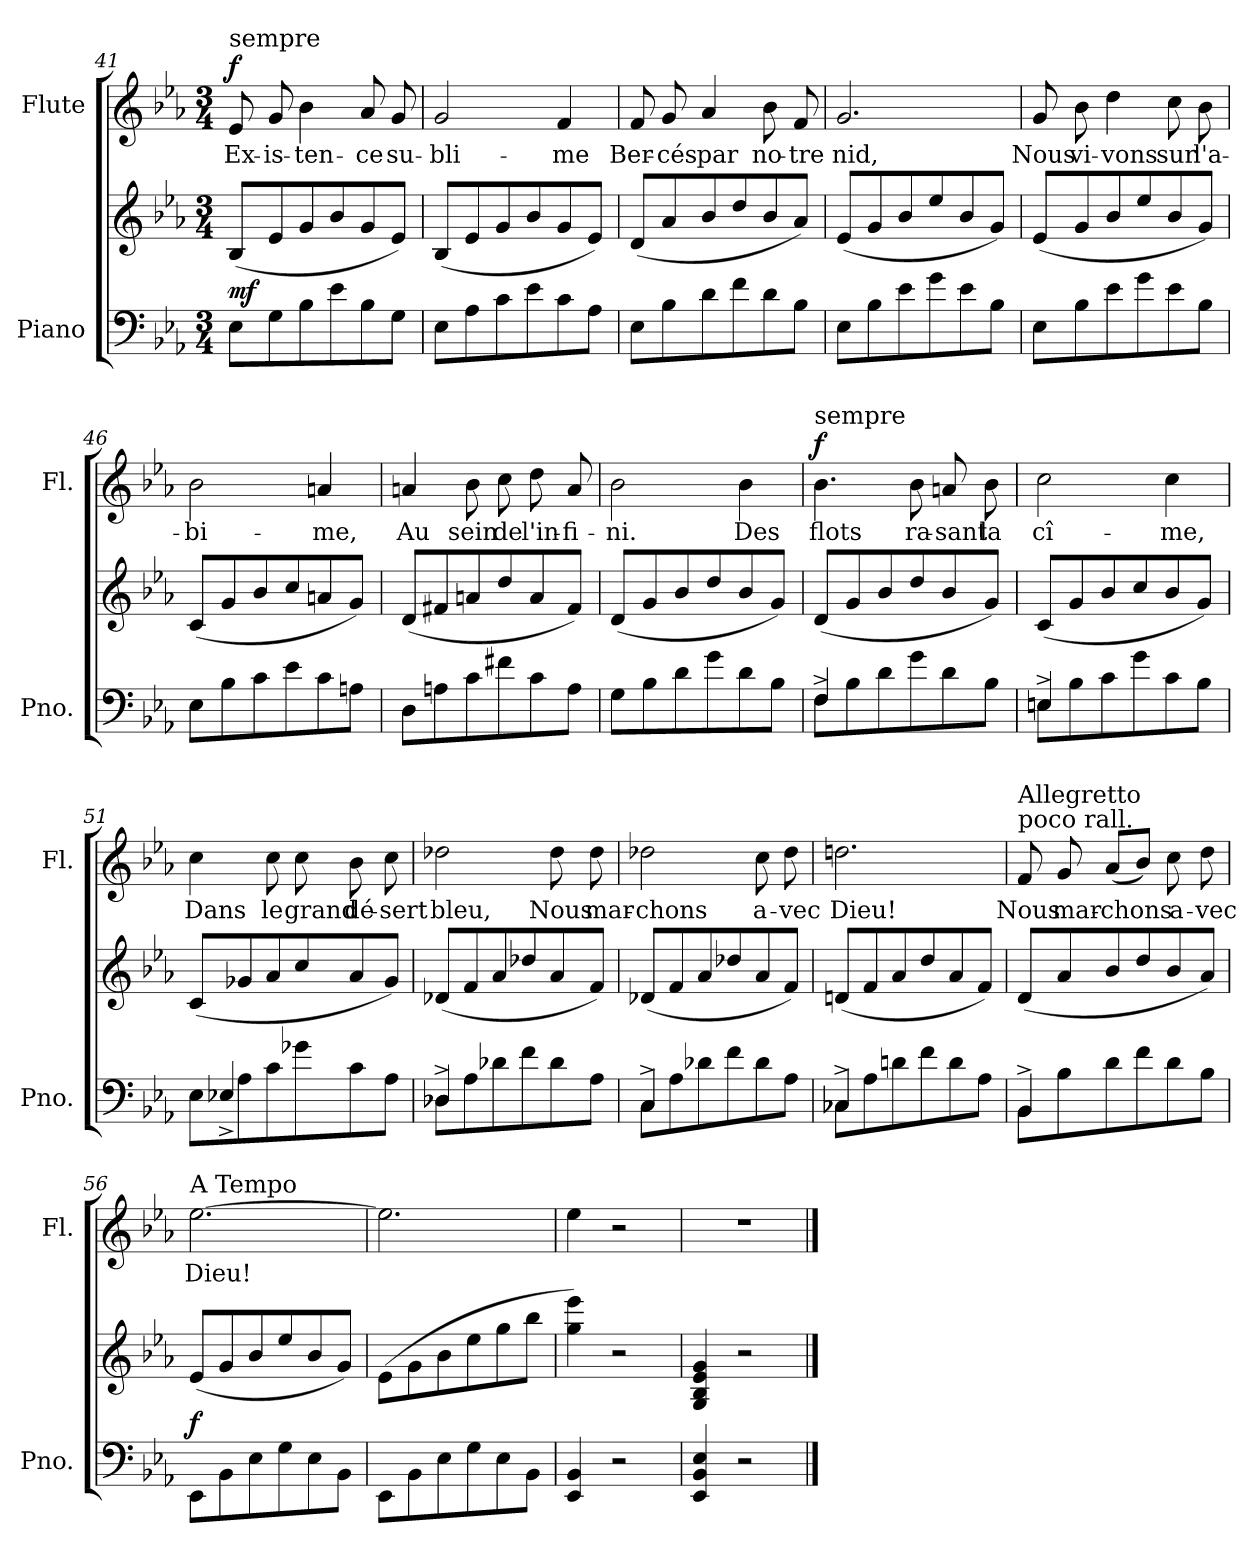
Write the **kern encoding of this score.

**kern	**kern	**dynam	**kern	**text	**dynam
*part2	*part2	*part2	*part1	*part1	*part1
*staff3	*staff2	*staff2/3	*staff1	*staff1	*staff1
*I"Piano	*	*	*I"Flute	*	*
*I'Pno.	*	*	*I'Fl.	*	*
*clefF4	*clefG2	*	*clefG2	*	*
*k[b-e-a-]	*k[b-e-a-]	*	*k[b-e-a-]	*	*
*E-:	*E-:	*	*E-:	*	*
*M3/4	*M3/4	*	*M3/4	*	*
=41	=41	=41	=41	=41	=41
!	!	!	!LO:TX:a:t=sempre	!	!
!	!	!LO:DY:a=2	!	!	!LO:DY:a
8E-\L	(8B-/L	mf	8e-/	Ex-	f
8G\	8e-/	.	8g/	-is-	.
8B-\	8g/	.	4b-\	-ten-	.
8e-\	8b-/	.	.	.	.
8B-\	8g/	.	8a-/	-ce	.
8G\J	8e-/J)	.	8g/	su-	.
=42	=42	=42	=42	=42	=42
8E-\L	(8B-/L	.	2g/	-bli-	.
8A-\	8e-/	.	.	.	.
8c\	8g/	.	.	.	.
8e-\	8b-/	.	.	.	.
8c\	8g/	.	4f/	-me	.
8A-\J	8e-/J)	.	.	.	.
!!LO:LB:g=z
=43	=43	=43	=43	=43	=43
8E-\L	(8d/L	.	8f/	Ber-	.
8B-\	8a-/	.	8g/	-cés	.
8d\	8b-/	.	4a-/	par	.
8f\	8dd/	.	.	.	.
8d\	8b-/	.	8b-\	no-	.
8B-\J	8a-/J)	.	8f/	-tre	.
=44	=44	=44	=44	=44	=44
8E-\L	(8e-/L	.	2.g/	nid,	.
8B-\	8g/	.	.	.	.
8e-\	8b-/	.	.	.	.
8g\	8ee-/	.	.	.	.
8e-\	8b-/	.	.	.	.
8B-\J	8g/J)	.	.	.	.
=45	=45	=45	=45	=45	=45
8E-\L	(8e-/L	.	8g/	Nous	.
8B-\	8g/	.	8b-\	vi-	.
8e-\	8b-/	.	4dd\	-vons	.
8g\	8ee-/	.	.	.	.
8e-\	8b-/	.	8cc\	sur	.
8B-\J	8g/J)	.	8b-\	l'a-	.
=46	=46	=46	=46	=46	=46
8E-\L	(8c/L	.	2b-\	-bi-	.
8B-\	8g/	.	.	.	.
8c\	8b-/	.	.	.	.
8e-\	8cc/	.	.	.	.
8c\	8an/	.	4an/	-me,	.
8An\J	8g/J)	.	.	.	.
!!LO:LB:g=z
=47	=47	=47	=47	=47	=47
8D\L	(8d/L	.	4an/	Au	.
8An\	8f#X/	.	.	.	.
8c\	8an/	.	8b-\	sein	.
8f#X\	8dd/	.	8cc\	de	.
8c\	8a/	.	8dd\	l'in-	.
8A\J	8f#/J)	.	8a/	-fi-	.
=48	=48	=48	=48	=48	=48
8G\L	(8d/L	.	2b-\	-ni.	.
8B-\	8g/	.	.	.	.
8d\	8b-/	.	.	.	.
8g\	8dd/	.	.	.	.
8d\	8b-/	.	4b-\	Des	.
8B-\J	8g/J)	.	.	.	.
=49	=49	=49	=49	=49	=49
*^	*	*	*	*	*
!	!	!	!	!LO:TX:a:t=sempre	!	!
!	!	!	!	!	!	!LO:DY:a
8F^\L	4F/	(8d/L	.	4.b-\	flots	f
8B-\	.	8g/	.	.	.	.
8d\	2ryy	8b-/	.	.	.	.
8g\	.	8dd/	.	8b-\	ra-	.
8d\	.	8b-/	.	8an/	-sant	.
8B-\J	.	8g/J)	.	8b-\	la	.
=50	=50	=50	=50	=50	=50	=50
8E^\L	4En/	(8c/L	.	2cc\	cî-	.
8B-\	.	8g/	.	.	.	.
8c\	2ryy	8b-/	.	.	.	.
8g\	.	8cc/	.	.	.	.
8c\	.	8b-/	.	4cc\	-me,	.
8B-\J	.	8g/J)	.	.	.	.
!!LO:PB:g=z
=51	=51	=51	=51	=51	=51	=51
8E-\L	4E-X^/	(8c/L	.	4cc\	Dans	.
8A-\	.	8g-X/	.	.	.	.
8c\	2ryy	8a-/	.	8cc\	le	.
8g-X\	.	8cc/	.	8cc\	grand	.
8c\	.	8a-/	.	8b-\	dé-	.
8A-\J	.	8g-/J)	.	8cc\	-sert	.
=52	=52	=52	=52	=52	=52	=52
8D-^\L	4D-X/	(8d-X/L	.	2dd-X\	bleu,	.
8A-\	.	8f/	.	.	.	.
8d-X\	2ryy	8a-/	.	.	.	.
8f\	.	8dd-X/	.	.	.	.
8d-\	.	8a-/	.	8dd-\	Nous	.
8A-\J	.	8f/J)	.	8dd-\	mar-	.
=53	=53	=53	=53	=53	=53	=53
8C^\L	4C/	(8d-X/L	.	2dd-X\	-chons	.
8A-\	.	8f/	.	.	.	.
8d-X\	2ryy	8a-/	.	.	.	.
8f\	.	8dd-X/	.	.	.	.
8d-\	.	8a-/	.	8cc\	a-	.
8A-\J	.	8f/J)	.	8dd-\	-vec	.
=54	=54	=54	=54	=54	=54	=54
8C-^\L	4C-X/	(8dn/L	.	2.ddn\	Dieu!	.
8A-\	.	8f/	.	.	.	.
8dn\	2ryy	8a-/	.	.	.	.
8f\	.	8dd/	.	.	.	.
8d\	.	8a-/	.	.	.	.
8A-\J	.	8f/J)	.	.	.	.
!!LO:LB:g=z
=55	=55	=55	=55	=55	=55	=55
!	!	!	!	!LO:TX:a:t=poco rall.	!	!
!	!	!	!	!LO:TX:a:t=Allegretto	!	!
8BB-^\L	4BB-/	(8d/L	.	8f/	Nous	.
8B-\	.	8a-/	.	8g/	mar-	.
8d\	2ryy	8b-/	.	(8a-/L	-chons	.
8f\	.	8dd/	.	8b-/J)	.	.
8d\	.	8b-/	.	8cc\	a-	.
8B-\J	.	8a-/J)	.	8dd\	-vec	.
*v	*v	*	*	*	*	*
=56	=56	=56	=56	=56	=56
!	!	!	!LO:TX:a:t=A Tempo	!	!
!	!	!LO:DY:a=2	!	!	!
8EE-\L	(8e-/L	f	[2.ee-\	Dieu!	.
8BB-\	8g/	.	.	.	.
8E-\	8b-/	.	.	.	.
8G\	8ee-/	.	.	.	.
8E-\	8b-/	.	.	.	.
8BB-\J	8g/J)	.	.	.	.
=57	=57	=57	=57	=57	=57
8EE-\L	(8e-\L	.	2.ee-\]	.	.
8BB-\	8g\	.	.	.	.
8E-\	8b-\	.	.	.	.
8G\	8ee-\	.	.	.	.
8E-\	8gg\	.	.	.	.
8BB-\J	8bb-\J	.	.	.	.
=58	=58	=58	=58	=58	=58
4EE-/ 4BB-/	4gg\ 4eee-\)	.	4ee-\	.	.
2r	2r	.	2r	.	.
=59	=59	=59	=59	=59	=59
4EE-/ 4BB-/ 4E-/	4G/ 4B-/ 4e-/ 4g/	.	2.r	.	.
2r	2r	.	.	.	.
==	==	==	==	==	==
*-	*-	*-	*-	*-	*-
